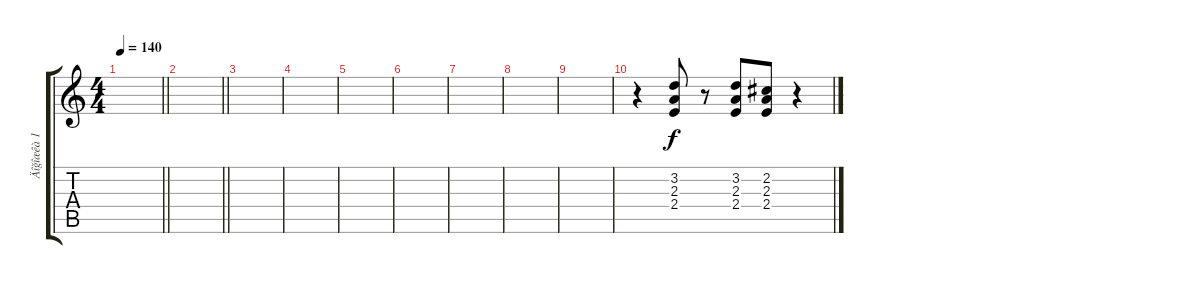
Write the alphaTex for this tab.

\track ("Äîğîæêà 1" "Äîğîæêà 1") {instrument distortionguitar}
\staff {score tabs}
\tuning (E4 B3 G3 D3 A2 E2) {hide}
\ts (4 4)
\tempo 140
\clef g2
\barLineRight lightlight
\ks c
|
\barLineRight lightlight
|
|
|
|
|
|
|
|
r.4 (3.2 2.3 2.4).8 r.8 (3.2 2.3 2.4).8 (2.2 2.3 2.4).8 r.4
